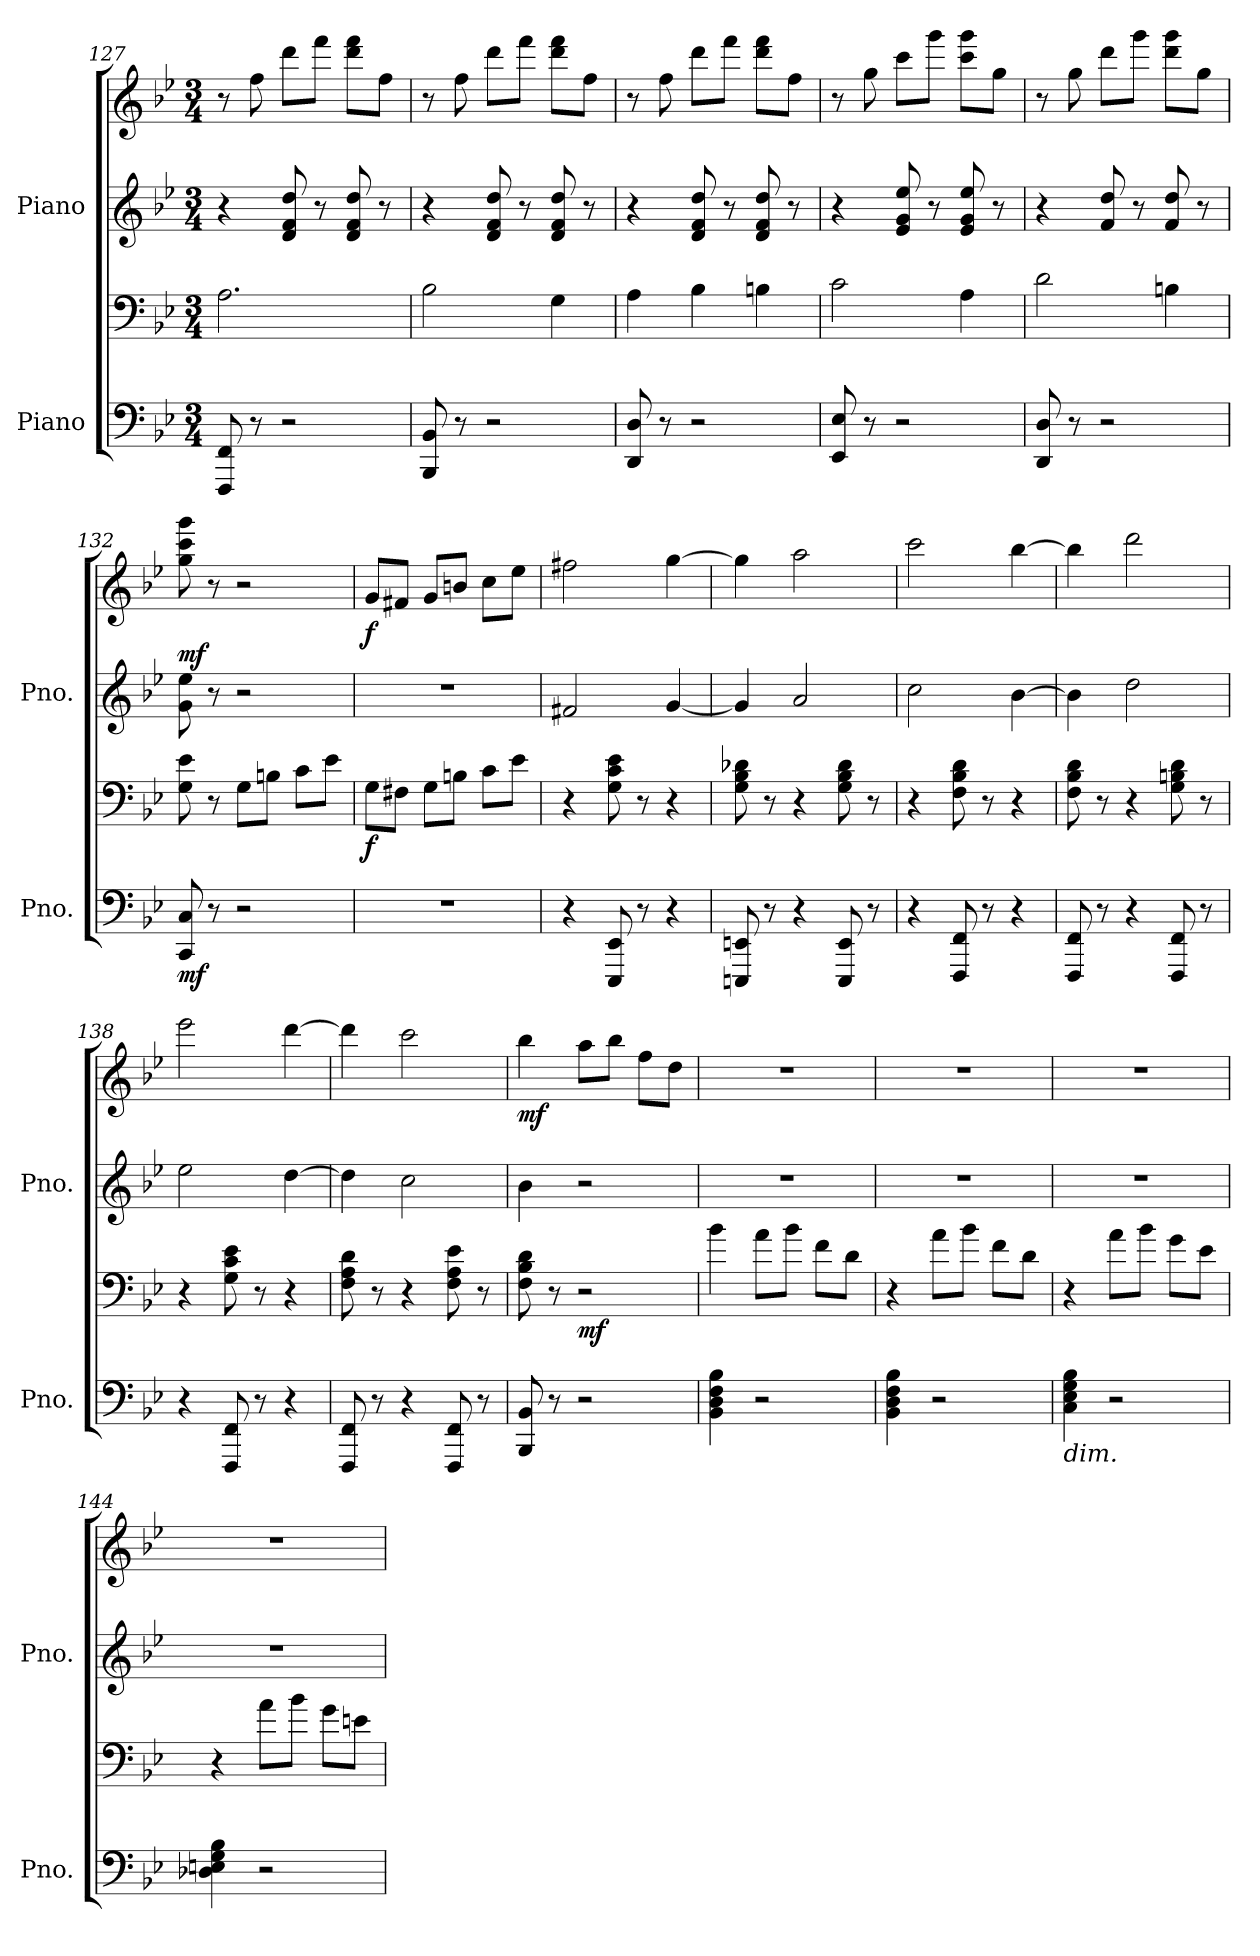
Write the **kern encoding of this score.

**kern	**kern	**dynam	**kern	**kern	**dynam
*part2	*part2	*part2	*part1	*part1	*part1
*staff4	*staff3	*staff3/4	*staff2	*staff1	*staff1/2
*I"Piano	*	*	*I"Piano	*	*
*I'Pno.	*	*	*I'Pno.	*	*
*clefF4	*clefF4	*	*clefG2	*clefG2	*
*k[b-e-]	*k[b-e-]	*	*k[b-e-]	*k[b-e-]	*
*M3/4	*M3/4	*	*M3/4	*M3/4	*
=127	=127	=127	=127	=127	=127
8FFF/ 8FF/	2.A\	.	4r	8r	.
8r	.	.	.	8ff\	.
2r	.	.	8d/ 8f/ 8dd/	8ddd\L	.
.	.	.	8r	8fff\J	.
.	.	.	8d/ 8f/ 8dd/	8ddd\ 8fff\L	.
.	.	.	8r	8ff\J	.
=128	=128	=128	=128	=128	=128
8BBB-/ 8BB-/	2B-\	.	4r	8r	.
8r	.	.	.	8ff\	.
2r	.	.	8d/ 8f/ 8dd/	8ddd\L	.
.	.	.	8r	8fff\J	.
.	4G\	.	8d/ 8f/ 8dd/	8ddd\ 8fff\L	.
.	.	.	8r	8ff\J	.
=129	=129	=129	=129	=129	=129
8DD/ 8D/	4A\	.	4r	8r	.
8r	.	.	.	8ff\	.
2r	4B-\	.	8d/ 8f/ 8dd/	8ddd\L	.
.	.	.	8r	8fff\J	.
.	4Bn\	.	8d/ 8f/ 8dd/	8ddd\ 8fff\L	.
.	.	.	8r	8ff\J	.
!!LO:PB:g=z
=130	=130	=130	=130	=130	=130
8EE-/ 8E-/	2c\	.	4r	8r	.
8r	.	.	.	8gg\	.
2r	.	.	8e-/ 8g/ 8ee-/	8ccc\L	.
.	.	.	8r	8ggg\J	.
.	4A\	.	8e-/ 8g/ 8ee-/	8ccc\ 8ggg\L	.
.	.	.	8r	8gg\J	.
=131	=131	=131	=131	=131	=131
8DD/ 8D/	2d\	.	4r	8r	.
8r	.	.	.	8gg\	.
2r	.	.	8f/ 8dd/	8ddd\L	.
.	.	.	8r	8ggg\J	.
.	4Bn\	.	8f/ 8dd/	8ddd\ 8ggg\L	.
.	.	.	8r	8gg\J	.
=132	=132	=132	=132	=132	=132
!	!	!LO:DY:b=2	!	!	!LO:DY:a=2
8CC/ 8C/	8G\ 8e-\	mf	8g\ 8ee-\	8gg\ 8ccc\ 8ggg\	mf
8r	8r	.	8r	8r	.
2r	8G\L	.	2r	2r	.
.	8Bn\J	.	.	.	.
.	8c\L	.	.	.	.
.	8e-\J	.	.	.	.
=133	=133	=133	=133	=133	=133
!	!	!LO:DY:b	!	!	!LO:DY:b
2.r	8G\L	f	2.r	8g/L	f
.	8F#X\J	.	.	8f#X/J	.
.	8G\L	.	.	8g/L	.
.	8Bn\J	.	.	8bn/J	.
.	8c\L	.	.	8cc\L	.
.	8e-\J	.	.	8ee-\J	.
=134	=134	=134	=134	=134	=134
4r	4r	.	2f#X/	2ff#X\	.
8EEE-/ 8EE-/	8G\ 8c\ 8e-\	.	.	.	.
8r	8r	.	.	.	.
4r	4r	.	[4g/	[4gg\	.
!!LO:LB:g=z
=135	=135	=135	=135	=135	=135
8EEEn/ 8EEn/	8G\ 8B-\ 8d-X\	.	4g/]	4gg\]	.
8r	8r	.	.	.	.
4r	4r	.	2a/	2aa\	.
8EEE/ 8EE/	8G\ 8B-\ 8d-\	.	.	.	.
8r	8r	.	.	.	.
=136	=136	=136	=136	=136	=136
4r	4r	.	2cc\	2ccc\	.
8FFF/ 8FF/	8F\ 8B-\ 8d\	.	.	.	.
8r	8r	.	.	.	.
4r	4r	.	[4b-\	[4bb-\	.
=137	=137	=137	=137	=137	=137
8FFF/ 8FF/	8F\ 8B-\ 8d\	.	4b-\]	4bb-\]	.
8r	8r	.	.	.	.
4r	4r	.	2dd\	2ddd\	.
8FFF/ 8FF/	8G\ 8Bn\ 8d\	.	.	.	.
8r	8r	.	.	.	.
=138	=138	=138	=138	=138	=138
4r	4r	.	2ee-\	2eee-\	.
8FFF/ 8FF/	8G\ 8c\ 8e-\	.	.	.	.
8r	8r	.	.	.	.
4r	4r	.	[4dd\	[4ddd\	.
=139	=139	=139	=139	=139	=139
8FFF/ 8FF/	8F\ 8A\ 8d\	.	4dd\]	4ddd\]	.
8r	8r	.	.	.	.
4r	4r	.	2cc\	2ccc\	.
8FFF/ 8FF/	8F\ 8A\ 8e-\	.	.	.	.
8r	8r	.	.	.	.
=140	=140	=140	=140	=140	=140
!	!	!	!	!	!LO:DY:b
8BBB-/ 8BB-/	8F\ 8B-\ 8d\	.	4b-\	4bb-\	mf
8r	8r	.	.	.	.
!	!	!LO:DY:b	!	!	!
2r	2r	mf	2r	8aa\L	.
.	.	.	.	8bb-\J	.
.	.	.	.	8ff\L	.
.	.	.	.	8dd\J	.
!!LO:PB:g=z
=141	=141	=141	=141	=141	=141
4BB-\ 4D\ 4F\ 4B-\	4b-\	.	2.r	2.r	.
2r	8a\L	.	.	.	.
.	8b-\J	.	.	.	.
.	8f\L	.	.	.	.
.	8d\J	.	.	.	.
=142	=142	=142	=142	=142	=142
4BB-\ 4D\ 4F\ 4B-\	4r	.	2.r	2.r	.
2r	8a\L	.	.	.	.
.	8b-\J	.	.	.	.
.	8f\L	.	.	.	.
.	8d\J	.	.	.	.
=143	=143	=143	=143	=143	=143
!LO:TX:b:i:t=dim.	!	!	!	!	!
4C\ 4E-\ 4G\ 4B-\	4r	.	2.r	2.r	.
2r	8a\L	.	.	.	.
.	8b-\J	.	.	.	.
.	8g\L	.	.	.	.
.	8e-\J	.	.	.	.
=144	=144	=144	=144	=144	=144
4D-X\ 4En\ 4G\ 4B-\	4r	.	2.r	2.r	.
2r	8a\L	.	.	.	.
.	8b-\J	.	.	.	.
.	8g\L	.	.	.	.
.	8en\J	.	.	.	.
=	=	=	=	=	=
*-	*-	*-	*-	*-	*-
